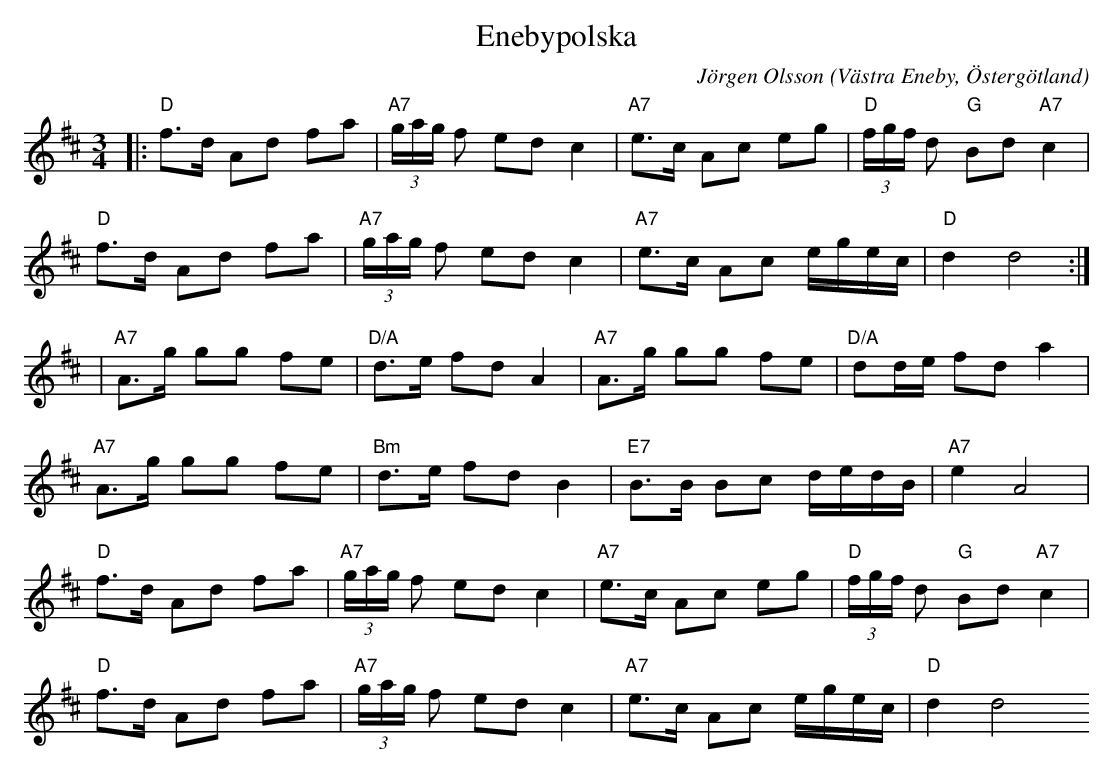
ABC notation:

X:1
T:Enebypolska
C:Jörgen Olsson
O:Västra Eneby, Östergötland
M:3/4
L:1/8
K:D
|:"D"f>d Ad fa|"A7"(3g/a/g/ f ed c2|"A7"e>c Ac eg|"D"(3f/g/f/ d "G"Bd "A7"c2|
"D"f>d Ad fa|"A7"(3g/a/g/ f ed c2|"A7"e>c Ac e/g/e/c/|"D"d2 d4:|
|"A7"A>g gg fe|"D/A"d>e fd A2|"A7"A>g gg fe|"D/A" dd/e/ fd a2|
"A7"A>g gg fe|"Bm"d>e fd B2|"E7"B>B Bc d/e/d/B/|"A7" e2 A4|
"D"f>d Ad fa|"A7"(3g/a/g/ f ed c2|"A7"e>c Ac eg|"D"(3f/g/f/ d "G"Bd "A7"c2|
"D"f>d Ad fa|"A7"(3g/a/g/ f ed c2|"A7"e>c Ac e/g/e/c/|"D"d2 d4
